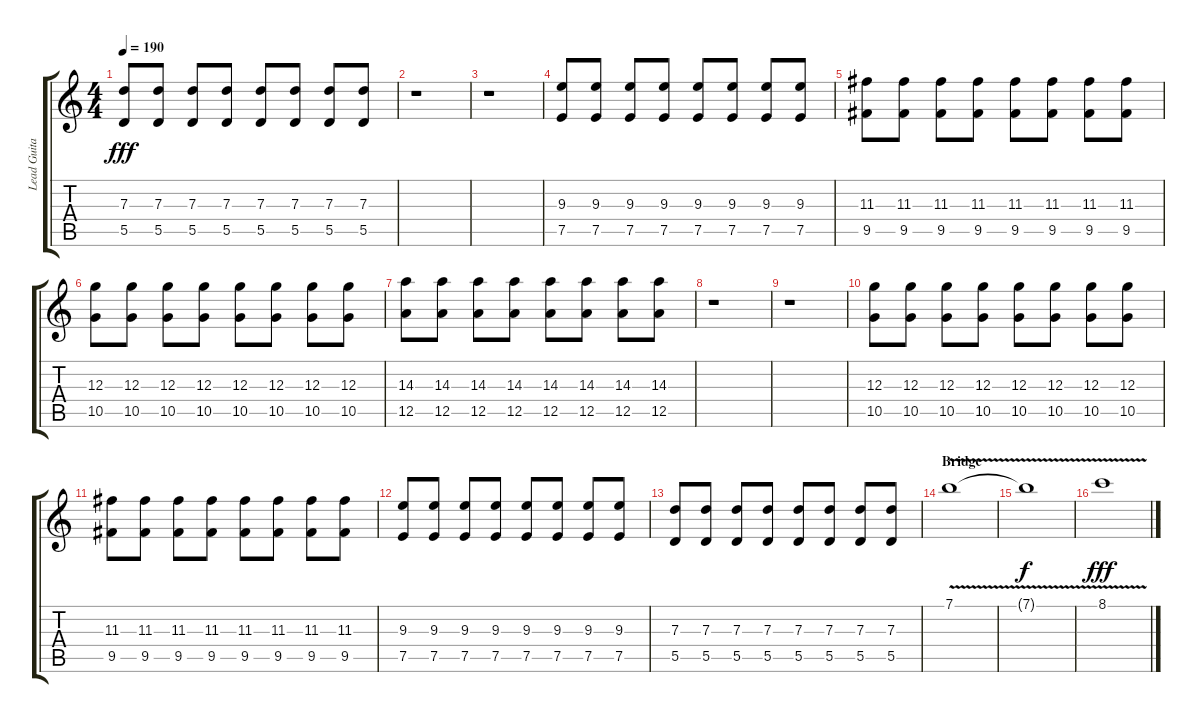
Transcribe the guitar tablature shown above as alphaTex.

\track ("Lead Guitar" "Lead Guita") {instrument distortionguitar}
\staff {score tabs}
\tuning (E4 B3 G3 D3 A2 E2) {hide}
\ts (4 4)
\tempo 190
\clef g2
\ks c
(7.3 5.5).8{dy fff} (7.3 5.5).8 (7.3 5.5).8 (7.3 5.5).8 (7.3 5.5).8 (7.3 5.5).8 (7.3 5.5).8 (7.3 5.5).8 |
r.1 |
r.1 |
(9.3 7.5).8 (9.3 7.5).8 (9.3 7.5).8 (9.3 7.5).8 (9.3 7.5).8 (9.3 7.5).8 (9.3 7.5).8 (9.3 7.5).8 |
(11.3 9.5).8 (11.3 9.5).8 (11.3 9.5).8 (11.3 9.5).8 (11.3 9.5).8 (11.3 9.5).8 (11.3 9.5).8 (11.3 9.5).8 |
(12.3 10.5).8 (12.3 10.5).8 (12.3 10.5).8 (12.3 10.5).8 (12.3 10.5).8 (12.3 10.5).8 (12.3 10.5).8 (12.3 10.5).8 |
(14.3 12.5).8 (14.3 12.5).8 (14.3 12.5).8 (14.3 12.5).8 (14.3 12.5).8 (14.3 12.5).8 (14.3 12.5).8 (14.3 12.5).8 |
r.1 |
r.1 |
(12.3 10.5).8 (12.3 10.5).8 (12.3 10.5).8 (12.3 10.5).8 (12.3 10.5).8 (12.3 10.5).8 (12.3 10.5).8 (12.3 10.5).8 |
(11.3 9.5).8 (11.3 9.5).8 (11.3 9.5).8 (11.3 9.5).8 (11.3 9.5).8 (11.3 9.5).8 (11.3 9.5).8 (11.3 9.5).8 |
(9.3 7.5).8 (9.3 7.5).8 (9.3 7.5).8 (9.3 7.5).8 (9.3 7.5).8 (9.3 7.5).8 (9.3 7.5).8 (9.3 7.5).8 |
(7.3 5.5).8 (7.3 5.5).8 (7.3 5.5).8 (7.3 5.5).8 (7.3 5.5).8 (7.3 5.5).8 (7.3 5.5).8 (7.3 5.5).8 |
\section ("" "Bridge")
7.1{v}.1 |
7.1{t}.1{dy f} |
8.1{v}.1{dy fff}
